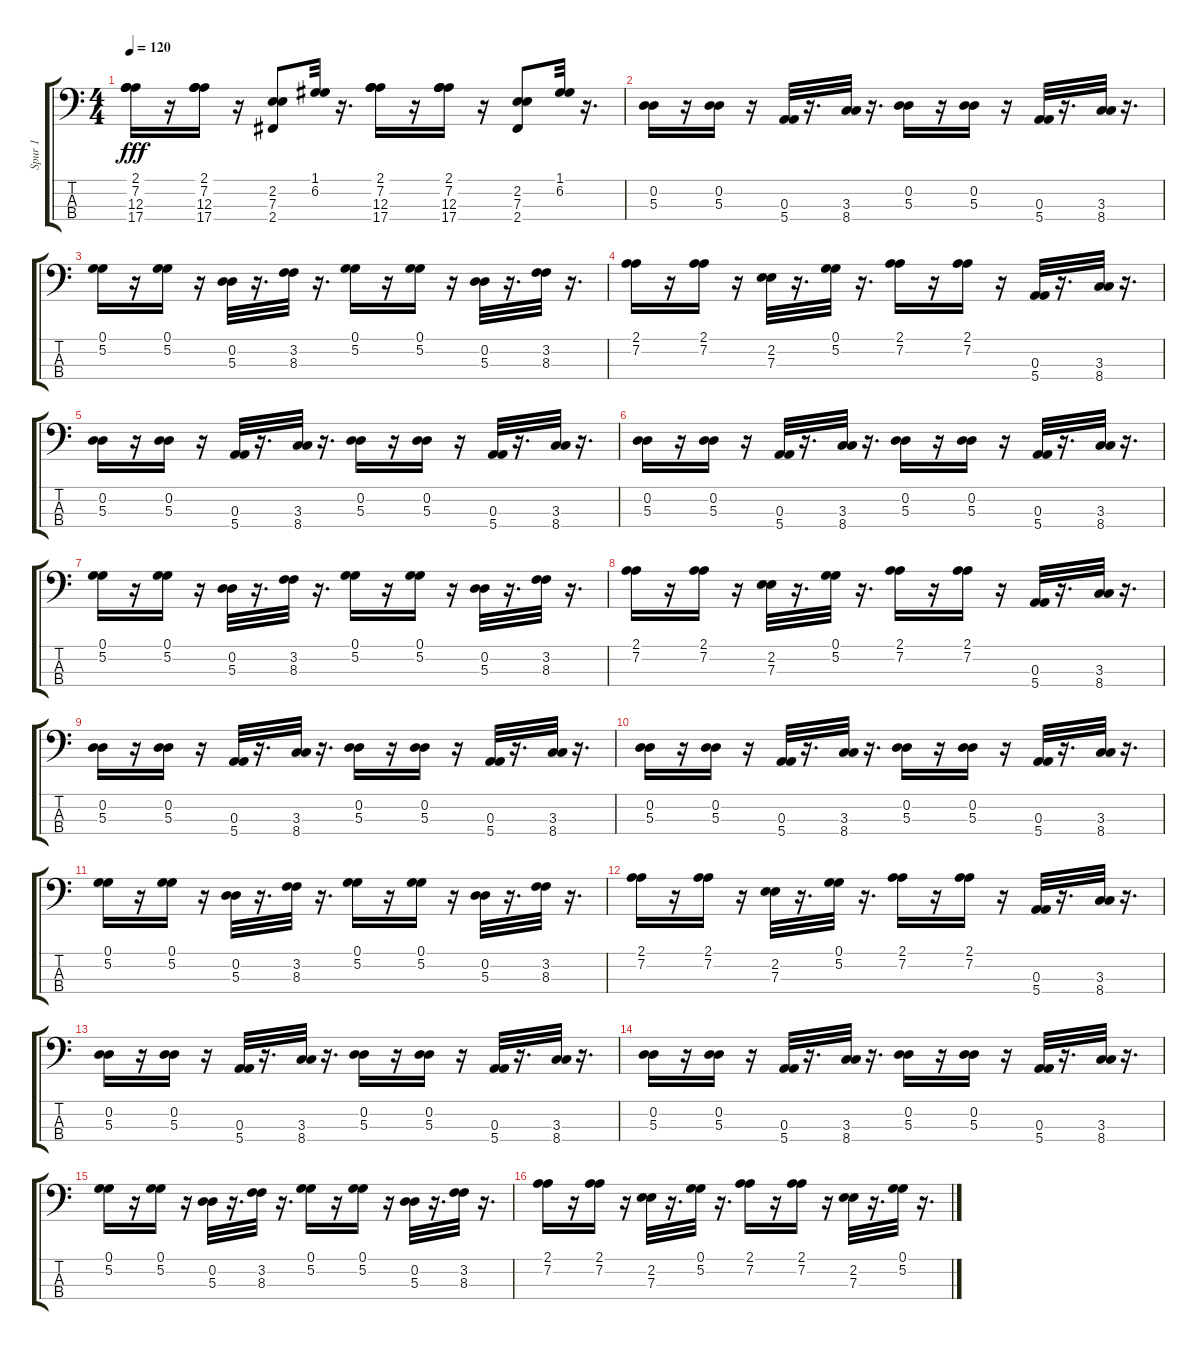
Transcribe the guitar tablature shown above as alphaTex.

\track ("Spur 1" "Spur 1") {instrument electricbasspick}
\staff {score tabs}
\tuning (G2 D2 A1 E1) {hide}
\ts (4 4)
\tempo 120
\clef f4
\ks c
(2.1 7.2 12.3 17.4).16{dy fff} r.16 (2.1 7.2 12.3 17.4).16 r.16 (2.2 7.3 2.4).8 (1.1 6.2).32 r.16{d} (2.1 7.2 12.3 17.4).16 r.16 (2.1 7.2 12.3 17.4).16 r.16 (2.2 7.3 2.4).8 (1.1 6.2).32 r.16{d} |
(0.2 5.3).16 r.16 (0.2 5.3).16 r.16 (0.3 5.4).32 r.16{d} (3.3 8.4).32 r.16{d} (0.2 5.3).16 r.16 (0.2 5.3).16 r.16 (0.3 5.4).32 r.16{d} (3.3 8.4).32 r.16{d} |
(0.1 5.2).16 r.16 (0.1 5.2).16 r.16 (0.2 5.3).32 r.16{d} (3.2 8.3).32 r.16{d} (0.1 5.2).16 r.16 (0.1 5.2).16 r.16 (0.2 5.3).32 r.16{d} (3.2 8.3).32 r.16{d} |
(2.1 7.2).16 r.16 (2.1 7.2).16 r.16 (2.2 7.3).32 r.16{d} (0.1 5.2).32 r.16{d} (2.1 7.2).16 r.16 (2.1 7.2).16 r.16 (0.3 5.4).32 r.16{d} (3.3 8.4).32 r.16{d} |
(0.2 5.3).16 r.16 (0.2 5.3).16 r.16 (0.3 5.4).32 r.16{d} (3.3 8.4).32 r.16{d} (0.2 5.3).16 r.16 (0.2 5.3).16 r.16 (0.3 5.4).32 r.16{d} (3.3 8.4).32 r.16{d} |
(0.2 5.3).16 r.16 (0.2 5.3).16 r.16 (0.3 5.4).32 r.16{d} (3.3 8.4).32 r.16{d} (0.2 5.3).16 r.16 (0.2 5.3).16 r.16 (0.3 5.4).32 r.16{d} (3.3 8.4).32 r.16{d} |
(0.1 5.2).16 r.16 (0.1 5.2).16 r.16 (0.2 5.3).32 r.16{d} (3.2 8.3).32 r.16{d} (0.1 5.2).16 r.16 (0.1 5.2).16 r.16 (0.2 5.3).32 r.16{d} (3.2 8.3).32 r.16{d} |
(2.1 7.2).16 r.16 (2.1 7.2).16 r.16 (2.2 7.3).32 r.16{d} (0.1 5.2).32 r.16{d} (2.1 7.2).16 r.16 (2.1 7.2).16 r.16 (0.3 5.4).32 r.16{d} (3.3 8.4).32 r.16{d} |
(0.2 5.3).16 r.16 (0.2 5.3).16 r.16 (0.3 5.4).32 r.16{d} (3.3 8.4).32 r.16{d} (0.2 5.3).16 r.16 (0.2 5.3).16 r.16 (0.3 5.4).32 r.16{d} (3.3 8.4).32 r.16{d} |
(0.2 5.3).16 r.16 (0.2 5.3).16 r.16 (0.3 5.4).32 r.16{d} (3.3 8.4).32 r.16{d} (0.2 5.3).16 r.16 (0.2 5.3).16 r.16 (0.3 5.4).32 r.16{d} (3.3 8.4).32 r.16{d} |
(0.1 5.2).16 r.16 (0.1 5.2).16 r.16 (0.2 5.3).32 r.16{d} (3.2 8.3).32 r.16{d} (0.1 5.2).16 r.16 (0.1 5.2).16 r.16 (0.2 5.3).32 r.16{d} (3.2 8.3).32 r.16{d} |
(2.1 7.2).16 r.16 (2.1 7.2).16 r.16 (2.2 7.3).32 r.16{d} (0.1 5.2).32 r.16{d} (2.1 7.2).16 r.16 (2.1 7.2).16 r.16 (0.3 5.4).32 r.16{d} (3.3 8.4).32 r.16{d} |
(0.2 5.3).16 r.16 (0.2 5.3).16 r.16 (0.3 5.4).32 r.16{d} (3.3 8.4).32 r.16{d} (0.2 5.3).16 r.16 (0.2 5.3).16 r.16 (0.3 5.4).32 r.16{d} (3.3 8.4).32 r.16{d} |
(0.2 5.3).16 r.16 (0.2 5.3).16 r.16 (0.3 5.4).32 r.16{d} (3.3 8.4).32 r.16{d} (0.2 5.3).16 r.16 (0.2 5.3).16 r.16 (0.3 5.4).32 r.16{d} (3.3 8.4).32 r.16{d} |
(0.1 5.2).16 r.16 (0.1 5.2).16 r.16 (0.2 5.3).32 r.16{d} (3.2 8.3).32 r.16{d} (0.1 5.2).16 r.16 (0.1 5.2).16 r.16 (0.2 5.3).32 r.16{d} (3.2 8.3).32 r.16{d} |
(2.1 7.2).16 r.16 (2.1 7.2).16 r.16 (2.2 7.3).32 r.16{d} (0.1 5.2).32 r.16{d} (2.1 7.2).16 r.16 (2.1 7.2).16 r.16 (2.2 7.3).32 r.16{d} (0.1 5.2).32 r.16{d}
